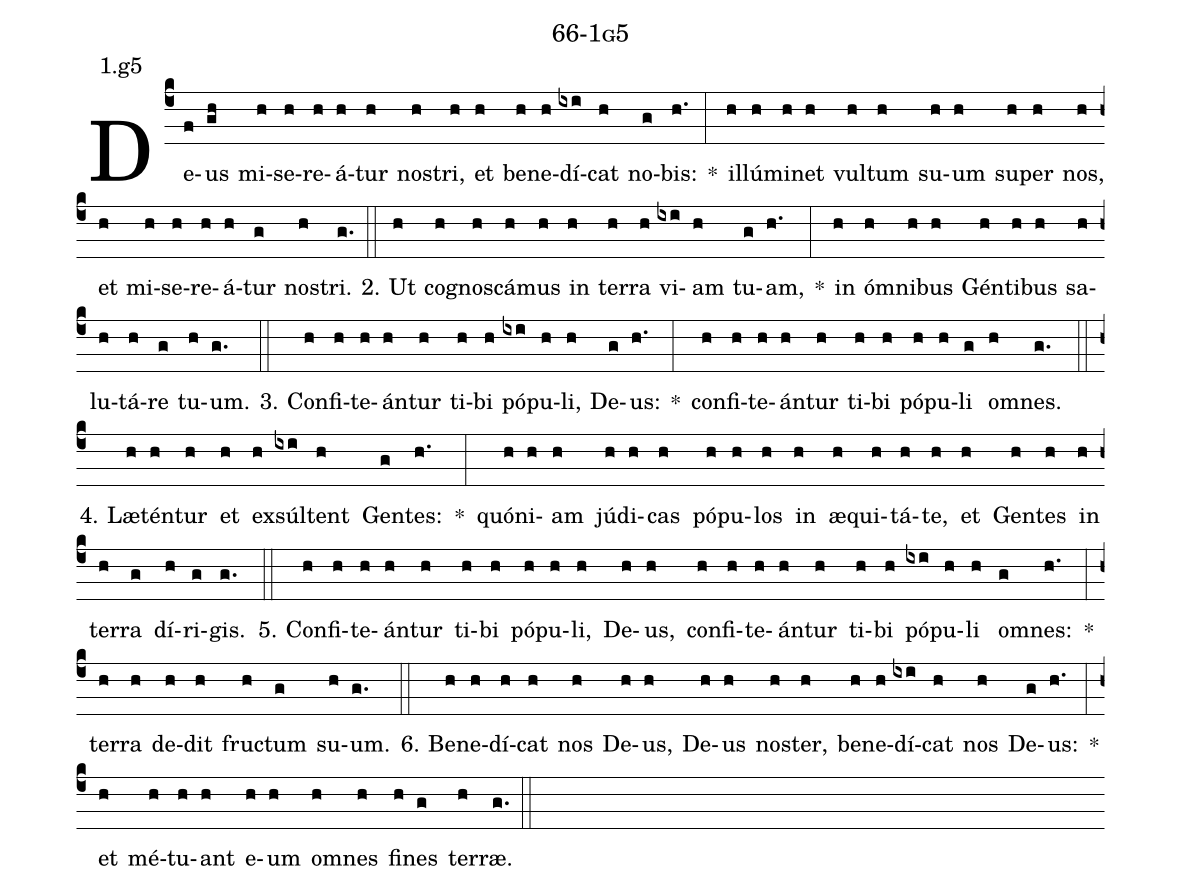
name: 66-1g5;
annotation: 1.g5;
%%
(c4)De(f)us(gh) mi(h)se(h)re(h)á(h)tur(h) nos(h)tri,(h) et(h) be(h)ne(h)dí(ixi)cat(h) no(g)bis:(h.) *(:) il(h)lú(h)mi(h)net(h) vul(h)tum(h) su(h)um(h) su(h)per(h) nos,(h) et(h) mi(h)se(h)re(h)á(h)tur(g) nos(h)tri.(g.) (::)
2. Ut(h) co(h)gnos(h)cá(h)mus(h) in(h) ter(h)ra(h) vi(ixi)am(h) tu(g)am,(h.) *(:) in(h) óm(h)ni(h)bus(h) Gén(h)ti(h)bus(h) sa(h)lu(h)tá(h)re(g) tu(h)um.(g.) (::)
3. Con(h)fi(h)te(h)án(h)tur(h) ti(h)bi(h) pó(ixi)pu(h)li,(h) De(g)us:(h.) *(:) con(h)fi(h)te(h)án(h)tur(h) ti(h)bi(h) pó(h)pu(h)li(g) om(h)nes.(g.) (::)
4. Læ(h)tén(h)tur(h) et(h) ex(h)súl(ixi)tent(h) Gen(g)tes:(h.) *(:) quón(h)i(h)am(h) jú(h)di(h)cas(h) pó(h)pu(h)los(h) in(h) æ(h)qui(h)tá(h)te,(h) et(h) Gen(h)tes(h) in(h) ter(h)ra(g) dí(h)ri(g)gis.(g.) (::)
5. Con(h)fi(h)te(h)án(h)tur(h) ti(h)bi(h) pó(h)pu(h)li,(h) De(h)us,(h) con(h)fi(h)te(h)án(h)tur(h) ti(h)bi(h) pó(ixi)pu(h)li(h) om(g)nes:(h.) *(:) ter(h)ra(h) de(h)dit(h) fruc(h)tum(g) su(h)um.(g.) (::)
6. Be(h)ne(h)dí(h)cat(h) nos(h) De(h)us,(h) De(h)us(h) nos(h)ter,(h) be(h)ne(h)dí(ixi)cat(h) nos(h) De(g)us:(h.) *(:) et(h) mé(h)tu(h)ant(h) e(h)um(h) om(h)nes(h) fi(h)nes(g) ter(h)ræ.(g.) (::)
